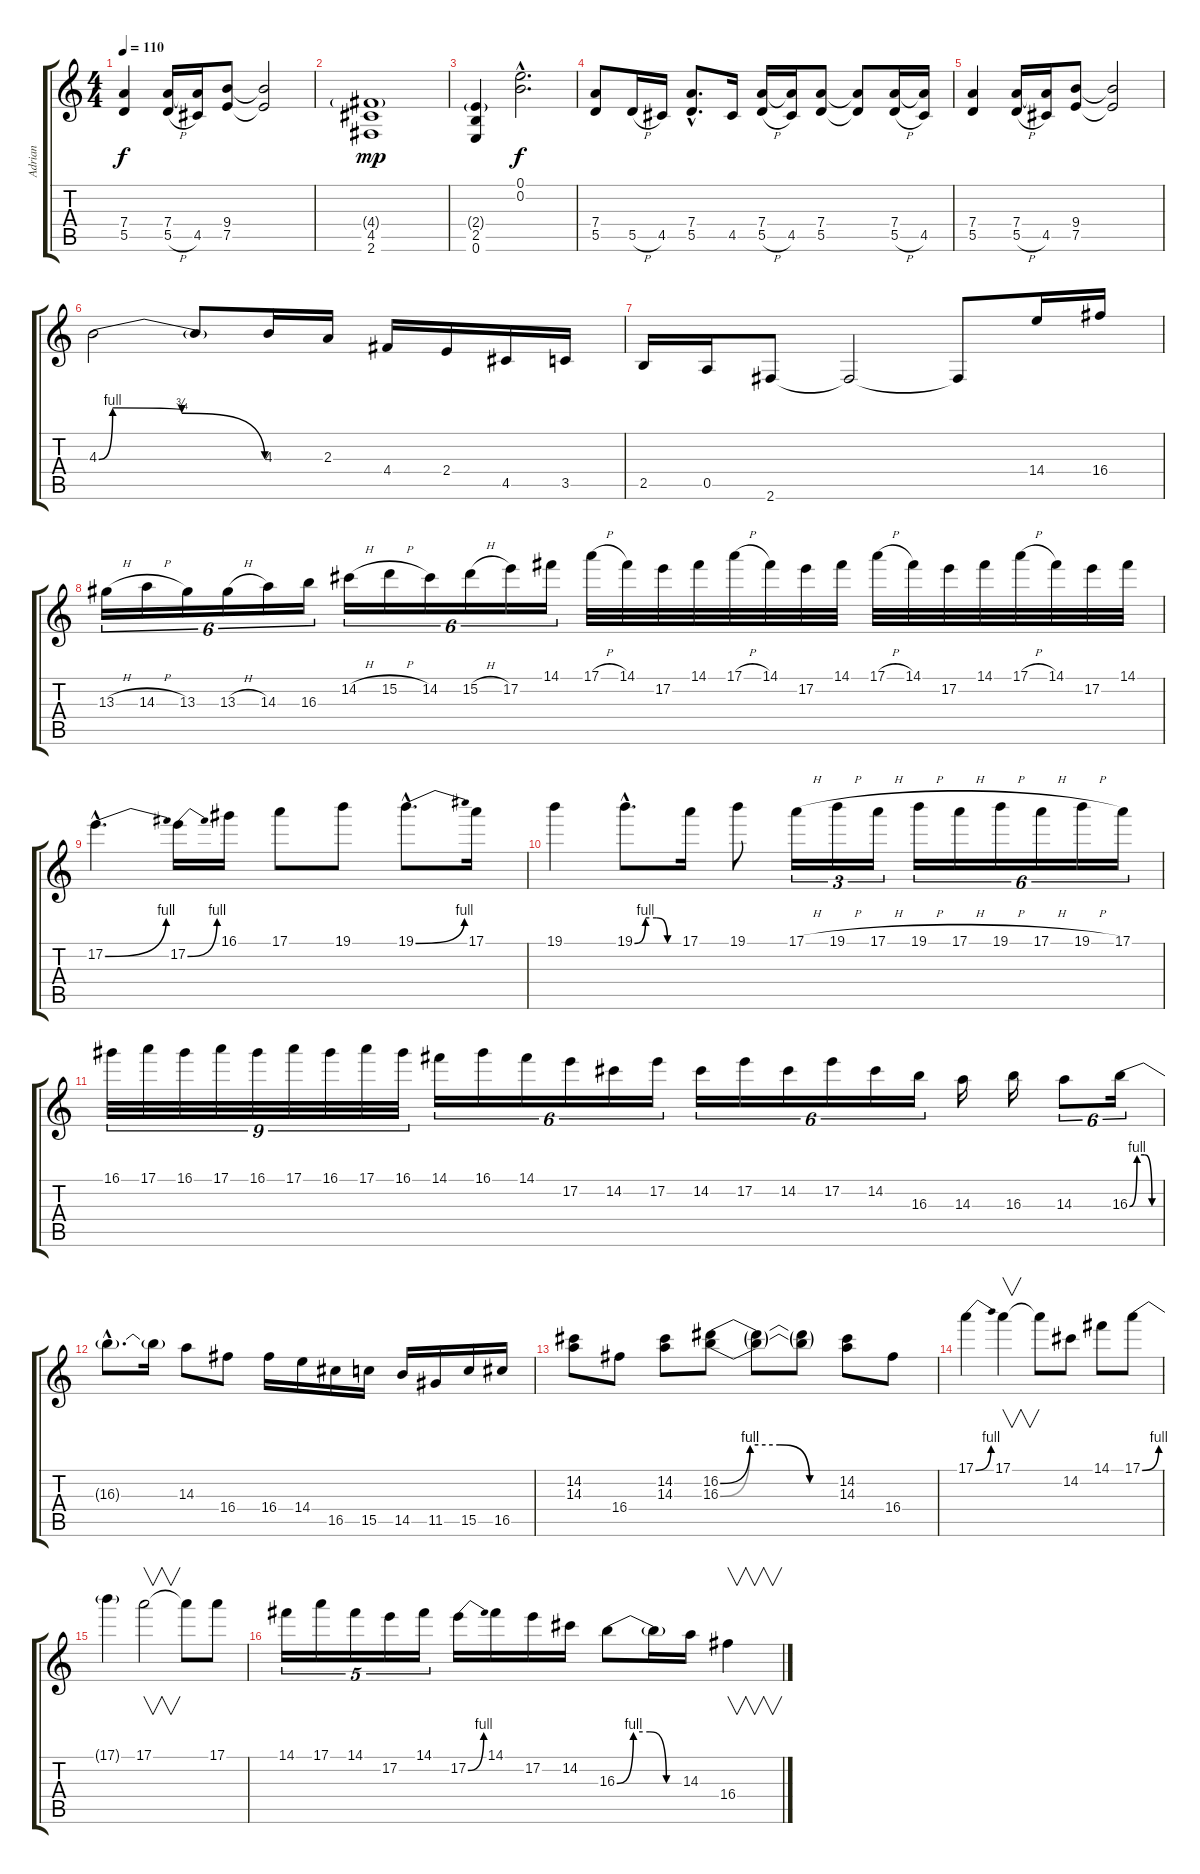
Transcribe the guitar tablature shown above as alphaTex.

\track ("Adrian" "Adrian") {instrument overdrivenguitar}
\staff {score tabs}
\tuning (E4 B3 G3 D3 A2 E2) {hide}
\ts (4 4)
\tempo 110
\clef g2
\ks c
(7.4 5.5).4{dy f} (7.4 5.5{h}).16 (7.4{t} 4.5).16 (9.4 7.5).8 (9.4{t} 7.5{t}).2 |
(4.4{g} 4.5 2.6).1{dy mp} |
(2.4{g} 2.5 0.6).4 (0.1{hac} 0.2{hac}).2{d dy f} |
(7.4 5.5).8 5.5{h}.16 4.5.16 (7.4{hac} 5.5{hac}).8{d} 4.5.16 (7.4 5.5{h}).16 (7.4{t} 4.5).16 (7.4 5.5).8 (7.4{t} 5.5{t}).8 (7.4 5.5{h}).16 (7.4{t} 4.5).16 |
(7.4 5.5).4 (7.4 5.5{h}).16 (7.4{t} 4.5).16 (9.4 7.5).8 (9.4{t} 7.5{t}).2 |
4.3{be (custom 0 0 5 4 30 3 60 0)}.2 4.3{t}.8 4.3.16 2.3.16 4.4.16 2.4.16 4.5.16 3.5.16 |
2.5.16 0.5.16 2.6.8 2.6{t}.2 2.6{t}.8 14.4.16 16.4.16 |
13.3{h}.16{tu (6 4)} 14.3{h}.16{tu (6 4)} 13.3.16{tu (6 4)} 13.3{h}.16{tu (6 4)} 14.3.16{tu (6 4)} 16.3.16{tu (6 4)} 14.2{h}.16{tu (6 4)} 15.2{h}.16{tu (6 4)} 14.2.16{tu (6 4)} 15.2{h}.16{tu (6 4)} 17.2.16{tu (6 4)} 14.1.16{tu (6 4)} 17.1{h}.32 14.1.32 17.2.32 14.1.32 17.1{h}.32 14.1.32 17.2.32 14.1.32 17.1{h}.32 14.1.32 17.2.32 14.1.32 17.1{h}.32 14.1.32 17.2.32 14.1.32 |
17.2{be (bend 0 0 60 4) hac}.4{d} 17.2{be (bend 0 0 60 4)}.16 16.1.16 17.1.8 19.1.8 19.1{be (bend 0 0 60 4) hac}.8{d} 17.1.16 |
19.1.4 19.1{be (custom 0 0 15 4 30 4 45 0 60 0) hac}.8{d} 17.1.16 19.1.8 17.1{h}.16{tu (3 2)} 19.1{h}.16{tu (3 2)} 17.1{h}.16{tu (3 2)} 19.1{h}.16{tu (6 4)} 17.1{h}.16{tu (6 4)} 19.1{h}.16{tu (6 4)} 17.1{h}.16{tu (6 4)} 19.1{h}.16{tu (6 4)} 17.1.16{tu (6 4)} |
16.1.32{tu (9 8)} 17.1.32{tu (9 8)} 16.1.32{tu (9 8)} 17.1.32{tu (9 8)} 16.1.32{tu (9 8)} 17.1.32{tu (9 8)} 16.1.32{tu (9 8)} 17.1.32{tu (9 8)} 16.1.32{tu (9 8)} 14.1.16{tu (6 4)} 16.1.16{tu (6 4)} 14.1.16{tu (6 4)} 17.2.16{tu (6 4)} 14.2.16{tu (6 4)} 17.2.16{tu (6 4)} 14.2.16{tu (6 4)} 17.2.16{tu (6 4)} 14.2.16{tu (6 4)} 17.2.16{tu (6 4)} 14.2.16{tu (6 4)} 16.3.16{tu (6 4)} 14.3.16 16.3.16 14.3.8{tu (6 4)} 16.3{be (custom 0 0 15 4 30 4 45 0 60 0)}.16{tu (6 4)} |
16.3{hac t}.8{d} 16.3{t}.16 14.3.8 16.4.8 16.4.16 14.4.16 16.5.16 15.5.16 14.5.16 11.5.16 15.5.16 16.5.16 |
(14.2 14.3).8 16.4.8 (14.2 14.3).8 (16.2{be (custom 0 0 15 4 30 4 45 0 60 0)} 16.3{be (custom 0 0 15 4 30 4 45 0 60 0)}).8 (16.2{t} 16.3{t}).8 (16.2{t} 16.3{t}).8 (14.2 14.3).8 16.4.8 |
17.1{be (bend 0 0 60 4)}.4 17.1.4{v} 17.1{t}.8 14.2.8 14.1.8 17.1{be (bend 0 0 60 4)}.8 |
17.1{t}.4 17.1.2{v} 17.1{t}.8 17.1.8 |
14.1.16{tu (5 4)} 17.1.16{tu (5 4)} 14.1.16{tu (5 4)} 17.2.16{tu (5 4)} 14.1.16{tu (5 4)} 17.2{be (bend 0 0 60 4)}.16 14.1.16 17.2.16 14.2.16 16.3{be (custom 0 0 15 4 30 4 45 0 60 0)}.8 16.3{t}.16 14.3.16 16.4.4{v}
